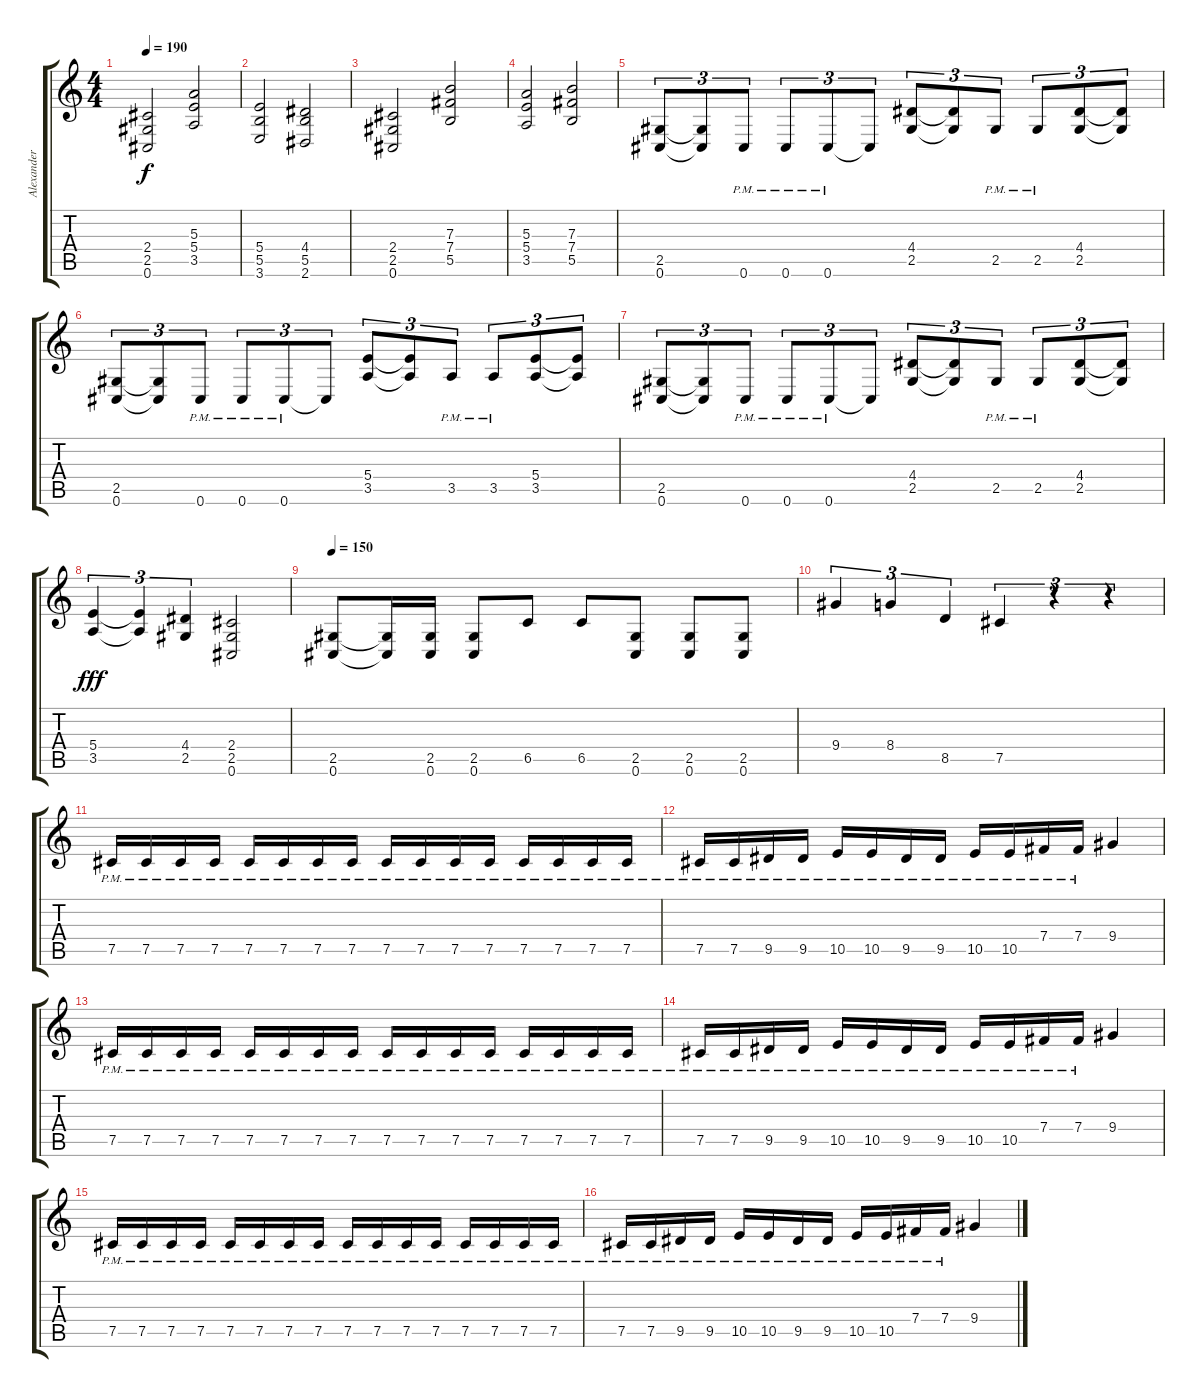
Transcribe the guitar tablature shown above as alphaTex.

\track ("Alexander" "Alexander") {instrument distortionguitar}
\staff {score tabs}
\tuning (Db4 Ab3 E3 B2 Gb2 Db2) {hide}
\ts (4 4)
\tempo 190
\clef g2
\ks c
(2.4 2.5 0.6).2{dy f} (5.3 5.4 3.5).2 |
(5.4 5.5 3.6).2 (4.4 5.5 2.6).2 |
(2.4 2.5 0.6).2 (7.3 7.4 5.5).2 |
(5.3 5.4 3.5).2 (7.3 7.4 5.5).2 |
(2.5 0.6).8{tu (3 2)} (2.5{t} 0.6{t}).8{tu (3 2)} 0.6{pm}.8{tu (3 2)} 0.6{pm}.8{tu (3 2)} 0.6{pm}.8{tu (3 2)} 0.6{t}.8{tu (3 2)} (4.4 2.5).8{tu (3 2)} (4.4{t} 2.5{t}).8{tu (3 2)} 2.5{pm}.8{tu (3 2)} 2.5{pm}.8{tu (3 2)} (4.4 2.5).8{tu (3 2)} (4.4{t} 2.5{t}).8{tu (3 2)} |
(2.5 0.6).8{tu (3 2)} (2.5{t} 0.6{t}).8{tu (3 2)} 0.6{pm}.8{tu (3 2)} 0.6{pm}.8{tu (3 2)} 0.6{pm}.8{tu (3 2)} 0.6{t}.8{tu (3 2)} (5.4 3.5).8{tu (3 2)} (5.4{t} 3.5{t}).8{tu (3 2)} 3.5{pm}.8{tu (3 2)} 3.5{pm}.8{tu (3 2)} (5.4 3.5).8{tu (3 2)} (5.4{t} 3.5{t}).8{tu (3 2)} |
(2.5 0.6).8{tu (3 2)} (2.5{t} 0.6{t}).8{tu (3 2)} 0.6{pm}.8{tu (3 2)} 0.6{pm}.8{tu (3 2)} 0.6{pm}.8{tu (3 2)} 0.6{t}.8{tu (3 2)} (4.4 2.5).8{tu (3 2)} (4.4{t} 2.5{t}).8{tu (3 2)} 2.5{pm}.8{tu (3 2)} 2.5{pm}.8{tu (3 2)} (4.4 2.5).8{tu (3 2)} (4.4{t} 2.5{t}).8{tu (3 2)} |
(5.4 3.5).4{tu (3 2) dy fff} (5.4{t} 3.5{t}).4{tu (3 2)} (4.4 2.5).4{tu (3 2)} (2.4 2.5 0.6).2 |
\tempo 150
(2.5 0.6).8 (2.5{t} 0.6{t}).16 (2.5 0.6).16 (2.5 0.6).8 6.5.8 6.5.8 (2.5 0.6).8 (2.5 0.6).8 (2.5 0.6).8 |
9.4.4{tu (3 2)} 8.4.4{tu (3 2)} 8.5.4{tu (3 2)} 7.5.4{tu (3 2)} r.4{tu (3 2)} r.4{tu (3 2)} |
7.5{pm}.16 7.5{pm}.16 7.5{pm}.16 7.5{pm}.16 7.5{pm}.16 7.5{pm}.16 7.5{pm}.16 7.5{pm}.16 7.5{pm}.16 7.5{pm}.16 7.5{pm}.16 7.5{pm}.16 7.5{pm}.16 7.5{pm}.16 7.5{pm}.16 7.5{pm}.16 |
7.5{pm}.16 7.5{pm}.16 9.5{pm}.16 9.5{pm}.16 10.5{pm}.16 10.5{pm}.16 9.5{pm}.16 9.5{pm}.16 10.5{pm}.16 10.5{pm}.16 7.4{pm}.16 7.4{pm}.16 9.4.4 |
7.5{pm}.16 7.5{pm}.16 7.5{pm}.16 7.5{pm}.16 7.5{pm}.16 7.5{pm}.16 7.5{pm}.16 7.5{pm}.16 7.5{pm}.16 7.5{pm}.16 7.5{pm}.16 7.5{pm}.16 7.5{pm}.16 7.5{pm}.16 7.5{pm}.16 7.5{pm}.16 |
7.5{pm}.16 7.5{pm}.16 9.5{pm}.16 9.5{pm}.16 10.5{pm}.16 10.5{pm}.16 9.5{pm}.16 9.5{pm}.16 10.5{pm}.16 10.5{pm}.16 7.4{pm}.16 7.4{pm}.16 9.4.4 |
7.5{pm}.16 7.5{pm}.16 7.5{pm}.16 7.5{pm}.16 7.5{pm}.16 7.5{pm}.16 7.5{pm}.16 7.5{pm}.16 7.5{pm}.16 7.5{pm}.16 7.5{pm}.16 7.5{pm}.16 7.5{pm}.16 7.5{pm}.16 7.5{pm}.16 7.5{pm}.16 |
7.5{pm}.16 7.5{pm}.16 9.5{pm}.16 9.5{pm}.16 10.5{pm}.16 10.5{pm}.16 9.5{pm}.16 9.5{pm}.16 10.5{pm}.16 10.5{pm}.16 7.4{pm}.16 7.4{pm}.16 9.4.4
